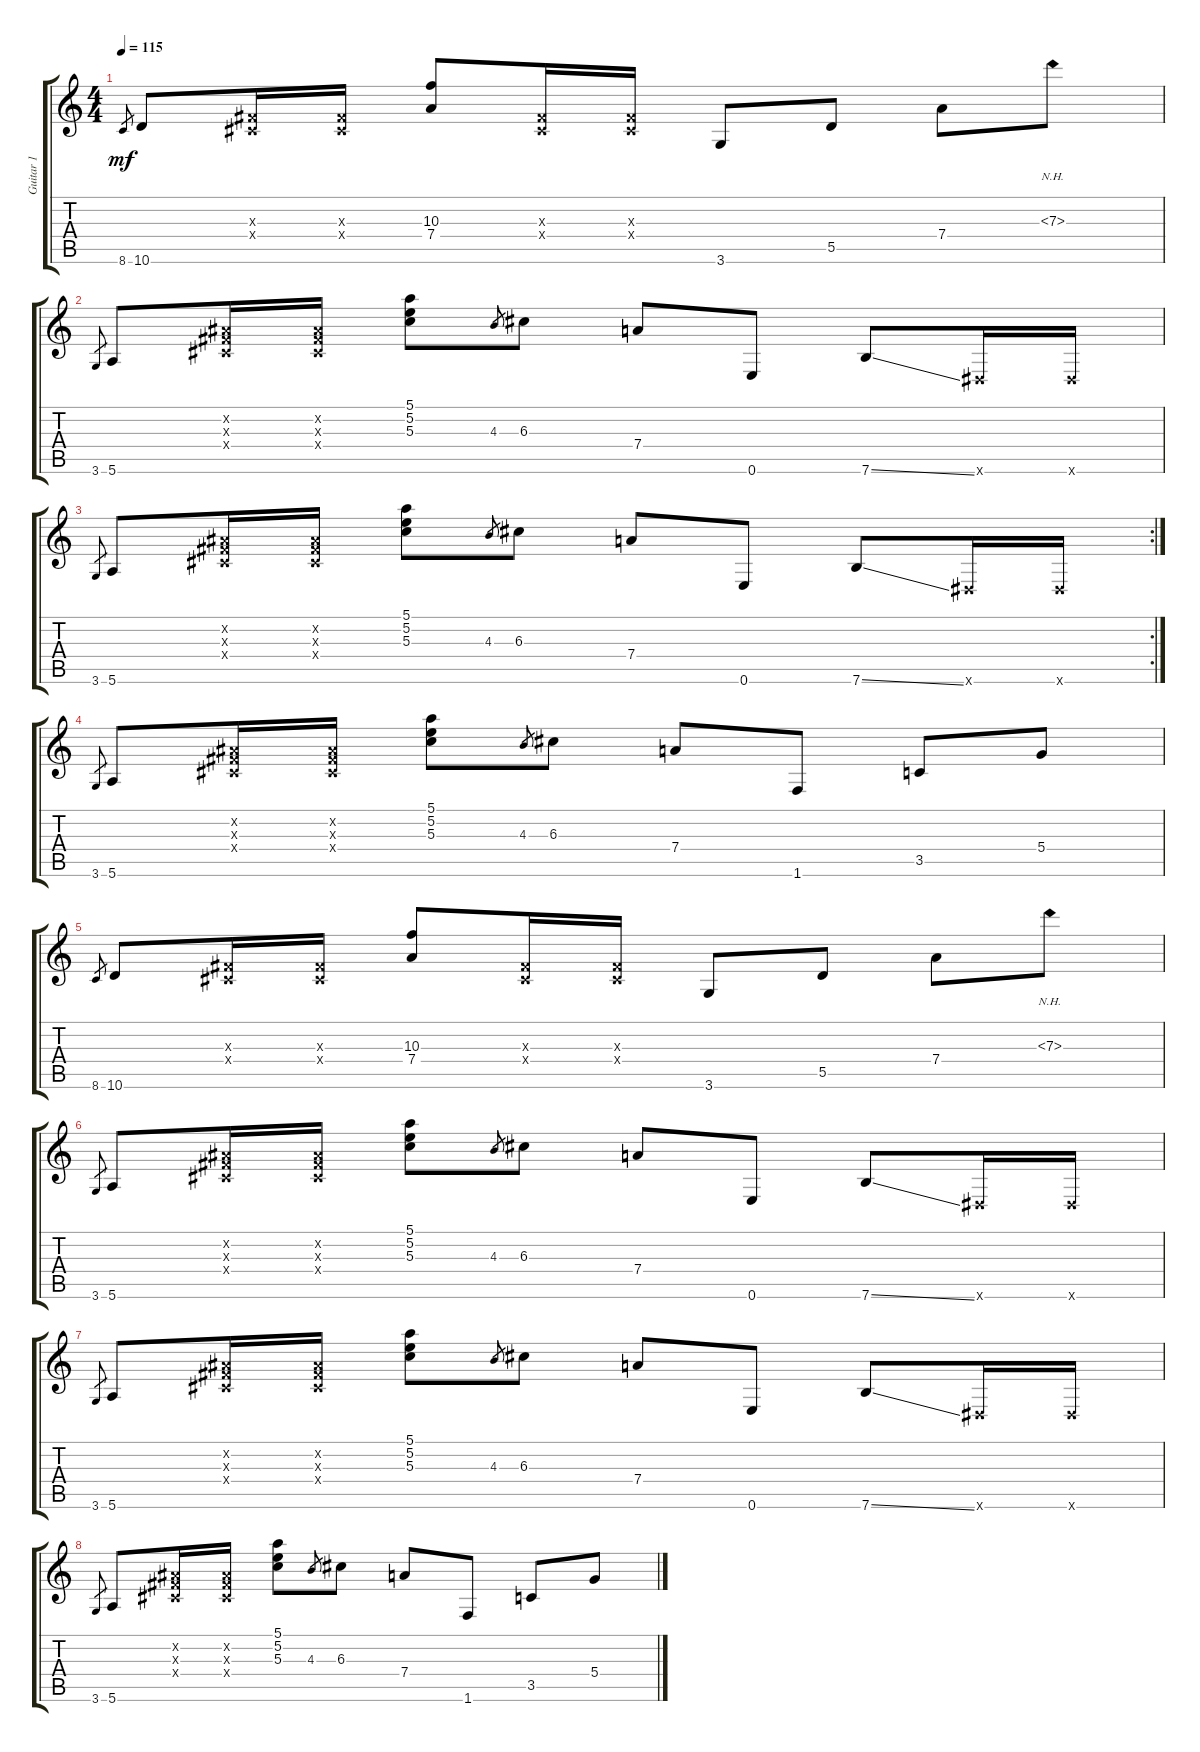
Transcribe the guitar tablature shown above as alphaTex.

\track ("Guitar 1" "Guitar 1") {instrument acousticguitarsteel}
\staff {score tabs}
\tuning (E4 B3 G3 D3 A2 E2) {hide}
\ts (4 4)
\tempo 115
\clef g2
\ks c
8.6.8{gr dy mf} 10.6.8 (-1.3{x} -1.4{x}).16 (-1.3{x} -1.4{x}).16 (10.3 7.4).8 (-1.3{x} -1.4{x}).16 (-1.3{x} -1.4{x}).16 3.6.8 5.5.8 7.4.8 7.3{nh}.8 |
3.6.8{gr} 5.6.8 (-1.2{x} -1.3{x} -1.4{x}).16 (-1.2{x} -1.3{x} -1.4{x}).16 (5.1 5.2 5.3).8 4.3.8{gr} 6.3.8 7.4.8 0.6.8 7.6{ss}.8 -1.6{x}.16 -1.6{x}.16 |
\rc 2
3.6.8{gr} 5.6.8 (-1.2{x} -1.3{x} -1.4{x}).16 (-1.2{x} -1.3{x} -1.4{x}).16 (5.1 5.2 5.3).8 4.3.8{gr} 6.3.8 7.4.8 0.6.8 7.6{ss}.8 -1.6{x}.16 -1.6{x}.16 |
3.6.8{gr} 5.6.8 (-1.2{x} -1.3{x} -1.4{x}).16 (-1.2{x} -1.3{x} -1.4{x}).16 (5.1 5.2 5.3).8 4.3.8{gr} 6.3.8 7.4.8 1.6.8 3.5.8 5.4.8 |
8.6.8{gr} 10.6.8 (-1.3{x} -1.4{x}).16 (-1.3{x} -1.4{x}).16 (10.3 7.4).8 (-1.3{x} -1.4{x}).16 (-1.3{x} -1.4{x}).16 3.6.8 5.5.8 7.4.8 7.3{nh}.8 |
3.6.8{gr} 5.6.8 (-1.2{x} -1.3{x} -1.4{x}).16 (-1.2{x} -1.3{x} -1.4{x}).16 (5.1 5.2 5.3).8 4.3.8{gr} 6.3.8 7.4.8 0.6.8 7.6{ss}.8 -1.6{x}.16 -1.6{x}.16 |
3.6.8{gr} 5.6.8 (-1.2{x} -1.3{x} -1.4{x}).16 (-1.2{x} -1.3{x} -1.4{x}).16 (5.1 5.2 5.3).8 4.3.8{gr} 6.3.8 7.4.8 0.6.8 7.6{ss}.8 -1.6{x}.16 -1.6{x}.16 |
3.6.8{gr} 5.6.8 (-1.2{x} -1.3{x} -1.4{x}).16 (-1.2{x} -1.3{x} -1.4{x}).16 (5.1 5.2 5.3).8 4.3.8{gr} 6.3.8 7.4.8 1.6.8 3.5.8 5.4.8
